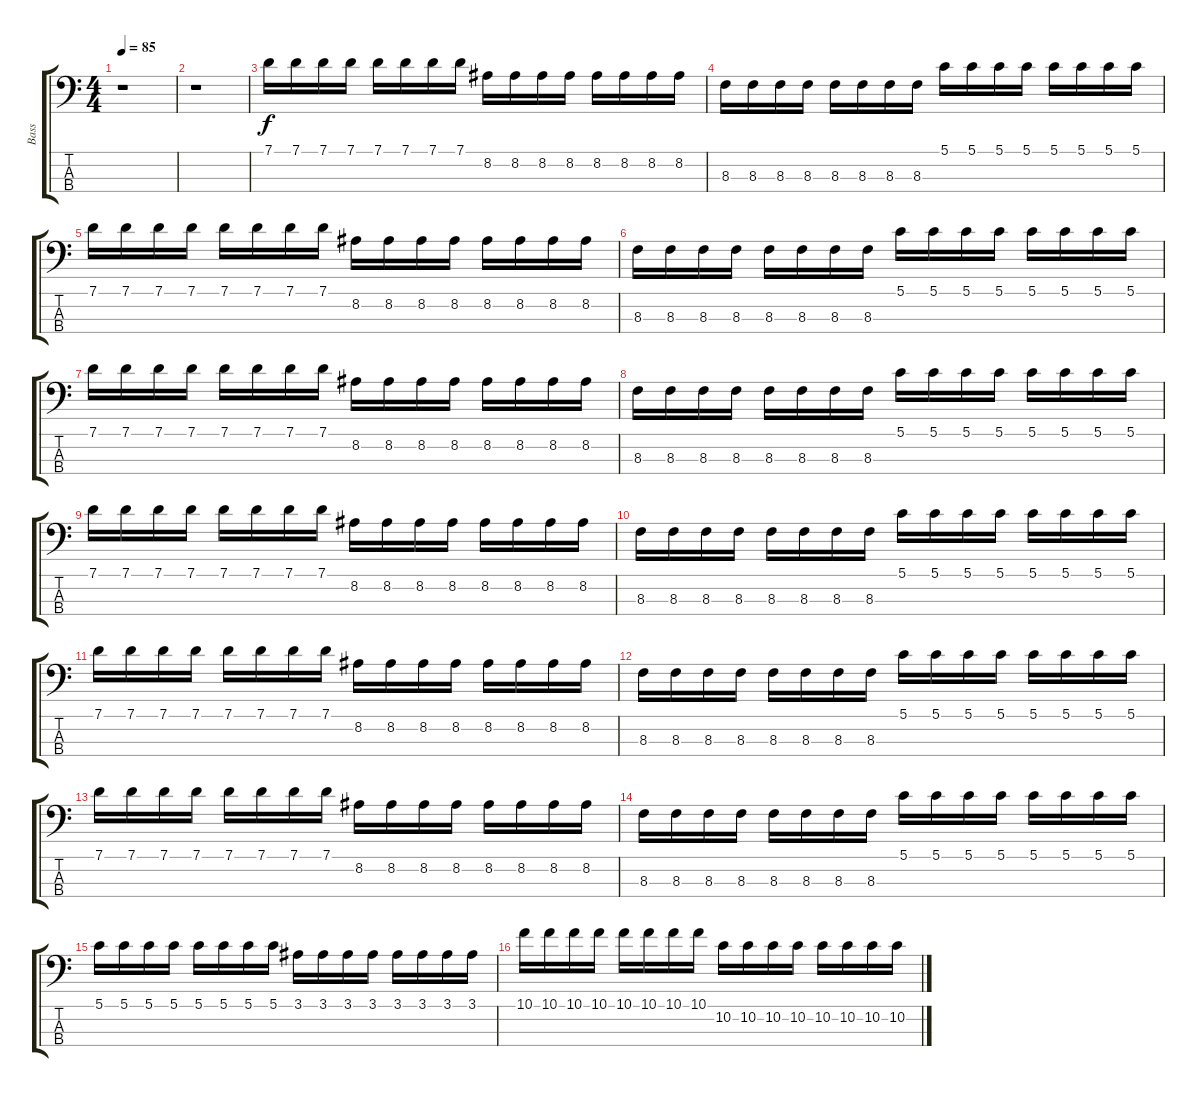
\track ("Bass" "Bass") {instrument electricbasspick}
\staff {score tabs}
\tuning (G2 D2 A1 E1) {hide}
\ts (4 4)
\tempo 85
\clef f4
\ks c
r.1{dy f instrument electricbasspick} |
r.1 |
7.1.16 7.1.16 7.1.16 7.1.16 7.1.16 7.1.16 7.1.16 7.1.16 8.2.16 8.2.16 8.2.16 8.2.16 8.2.16 8.2.16 8.2.16 8.2.16 |
8.3.16 8.3.16 8.3.16 8.3.16 8.3.16 8.3.16 8.3.16 8.3.16 5.1.16 5.1.16 5.1.16 5.1.16 5.1.16 5.1.16 5.1.16 5.1.16 |
7.1.16 7.1.16 7.1.16 7.1.16 7.1.16 7.1.16 7.1.16 7.1.16 8.2.16 8.2.16 8.2.16 8.2.16 8.2.16 8.2.16 8.2.16 8.2.16 |
8.3.16 8.3.16 8.3.16 8.3.16 8.3.16 8.3.16 8.3.16 8.3.16 5.1.16 5.1.16 5.1.16 5.1.16 5.1.16 5.1.16 5.1.16 5.1.16 |
7.1.16 7.1.16 7.1.16 7.1.16 7.1.16 7.1.16 7.1.16 7.1.16 8.2.16 8.2.16 8.2.16 8.2.16 8.2.16 8.2.16 8.2.16 8.2.16 |
8.3.16 8.3.16 8.3.16 8.3.16 8.3.16 8.3.16 8.3.16 8.3.16 5.1.16 5.1.16 5.1.16 5.1.16 5.1.16 5.1.16 5.1.16 5.1.16 |
7.1.16 7.1.16 7.1.16 7.1.16 7.1.16 7.1.16 7.1.16 7.1.16 8.2.16 8.2.16 8.2.16 8.2.16 8.2.16 8.2.16 8.2.16 8.2.16 |
8.3.16 8.3.16 8.3.16 8.3.16 8.3.16 8.3.16 8.3.16 8.3.16 5.1.16 5.1.16 5.1.16 5.1.16 5.1.16 5.1.16 5.1.16 5.1.16 |
7.1.16 7.1.16 7.1.16 7.1.16 7.1.16 7.1.16 7.1.16 7.1.16 8.2.16 8.2.16 8.2.16 8.2.16 8.2.16 8.2.16 8.2.16 8.2.16 |
8.3.16 8.3.16 8.3.16 8.3.16 8.3.16 8.3.16 8.3.16 8.3.16 5.1.16 5.1.16 5.1.16 5.1.16 5.1.16 5.1.16 5.1.16 5.1.16 |
7.1.16 7.1.16 7.1.16 7.1.16 7.1.16 7.1.16 7.1.16 7.1.16 8.2.16 8.2.16 8.2.16 8.2.16 8.2.16 8.2.16 8.2.16 8.2.16 |
8.3.16 8.3.16 8.3.16 8.3.16 8.3.16 8.3.16 8.3.16 8.3.16 5.1.16 5.1.16 5.1.16 5.1.16 5.1.16 5.1.16 5.1.16 5.1.16 |
5.1.16 5.1.16 5.1.16 5.1.16 5.1.16 5.1.16 5.1.16 5.1.16 3.1.16 3.1.16 3.1.16 3.1.16 3.1.16 3.1.16 3.1.16 3.1.16 |
10.1.16 10.1.16 10.1.16 10.1.16 10.1.16 10.1.16 10.1.16 10.1.16 10.2.16 10.2.16 10.2.16 10.2.16 10.2.16 10.2.16 10.2.16 10.2.16
